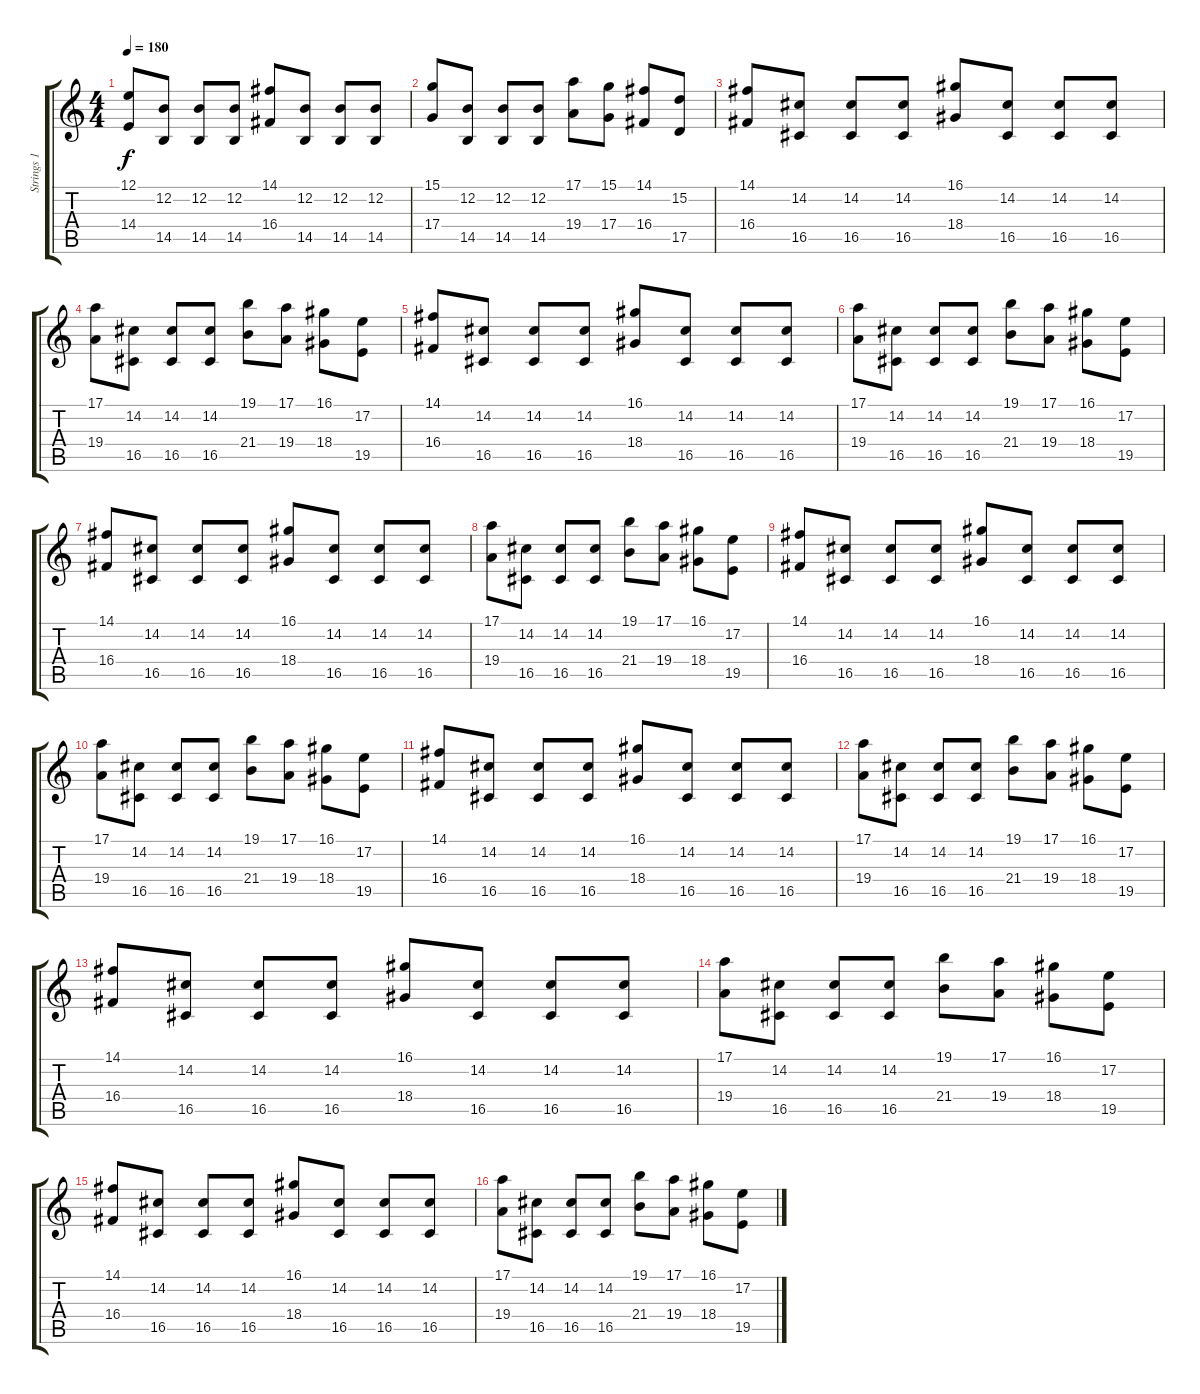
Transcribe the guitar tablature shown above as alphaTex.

\track ("Strings 1" "Strings 1") {instrument stringensemble1}
\staff {score tabs}
\tuning (E4 B3 G3 D3 A2 E2) {hide}
\ts (4 4)
\tempo 180
\clef g2
\ks c
(12.1 14.4).8{dy f} (12.2 14.5).8 (12.2 14.5).8 (12.2 14.5).8 (14.1 16.4).8 (12.2 14.5).8 (12.2 14.5).8 (12.2 14.5).8 |
(15.1 17.4).8 (12.2 14.5).8 (12.2 14.5).8 (12.2 14.5).8 (17.1 19.4).8 (15.1 17.4).8 (14.1 16.4).8 (15.2 17.5).8 |
(14.1 16.4).8 (14.2 16.5).8 (14.2 16.5).8 (14.2 16.5).8 (16.1 18.4).8 (14.2 16.5).8 (14.2 16.5).8 (14.2 16.5).8 |
(17.1 19.4).8 (14.2 16.5).8 (14.2 16.5).8 (14.2 16.5).8 (19.1 21.4).8 (17.1 19.4).8 (16.1 18.4).8 (17.2 19.5).8 |
(14.1 16.4).8 (14.2 16.5).8 (14.2 16.5).8 (14.2 16.5).8 (16.1 18.4).8 (14.2 16.5).8 (14.2 16.5).8 (14.2 16.5).8 |
(17.1 19.4).8 (14.2 16.5).8 (14.2 16.5).8 (14.2 16.5).8 (19.1 21.4).8 (17.1 19.4).8 (16.1 18.4).8 (17.2 19.5).8 |
(14.1 16.4).8 (14.2 16.5).8 (14.2 16.5).8 (14.2 16.5).8 (16.1 18.4).8 (14.2 16.5).8 (14.2 16.5).8 (14.2 16.5).8 |
(17.1 19.4).8 (14.2 16.5).8 (14.2 16.5).8 (14.2 16.5).8 (19.1 21.4).8 (17.1 19.4).8 (16.1 18.4).8 (17.2 19.5).8 |
(14.1 16.4).8 (14.2 16.5).8 (14.2 16.5).8 (14.2 16.5).8 (16.1 18.4).8 (14.2 16.5).8 (14.2 16.5).8 (14.2 16.5).8 |
(17.1 19.4).8 (14.2 16.5).8 (14.2 16.5).8 (14.2 16.5).8 (19.1 21.4).8 (17.1 19.4).8 (16.1 18.4).8 (17.2 19.5).8 |
(14.1 16.4).8 (14.2 16.5).8 (14.2 16.5).8 (14.2 16.5).8 (16.1 18.4).8 (14.2 16.5).8 (14.2 16.5).8 (14.2 16.5).8 |
(17.1 19.4).8 (14.2 16.5).8 (14.2 16.5).8 (14.2 16.5).8 (19.1 21.4).8 (17.1 19.4).8 (16.1 18.4).8 (17.2 19.5).8 |
(14.1 16.4).8 (14.2 16.5).8 (14.2 16.5).8 (14.2 16.5).8 (16.1 18.4).8 (14.2 16.5).8 (14.2 16.5).8 (14.2 16.5).8 |
(17.1 19.4).8 (14.2 16.5).8 (14.2 16.5).8 (14.2 16.5).8 (19.1 21.4).8 (17.1 19.4).8 (16.1 18.4).8 (17.2 19.5).8 |
(14.1 16.4).8 (14.2 16.5).8 (14.2 16.5).8 (14.2 16.5).8 (16.1 18.4).8 (14.2 16.5).8 (14.2 16.5).8 (14.2 16.5).8 |
(17.1 19.4).8 (14.2 16.5).8 (14.2 16.5).8 (14.2 16.5).8 (19.1 21.4).8 (17.1 19.4).8 (16.1 18.4).8 (17.2 19.5).8
